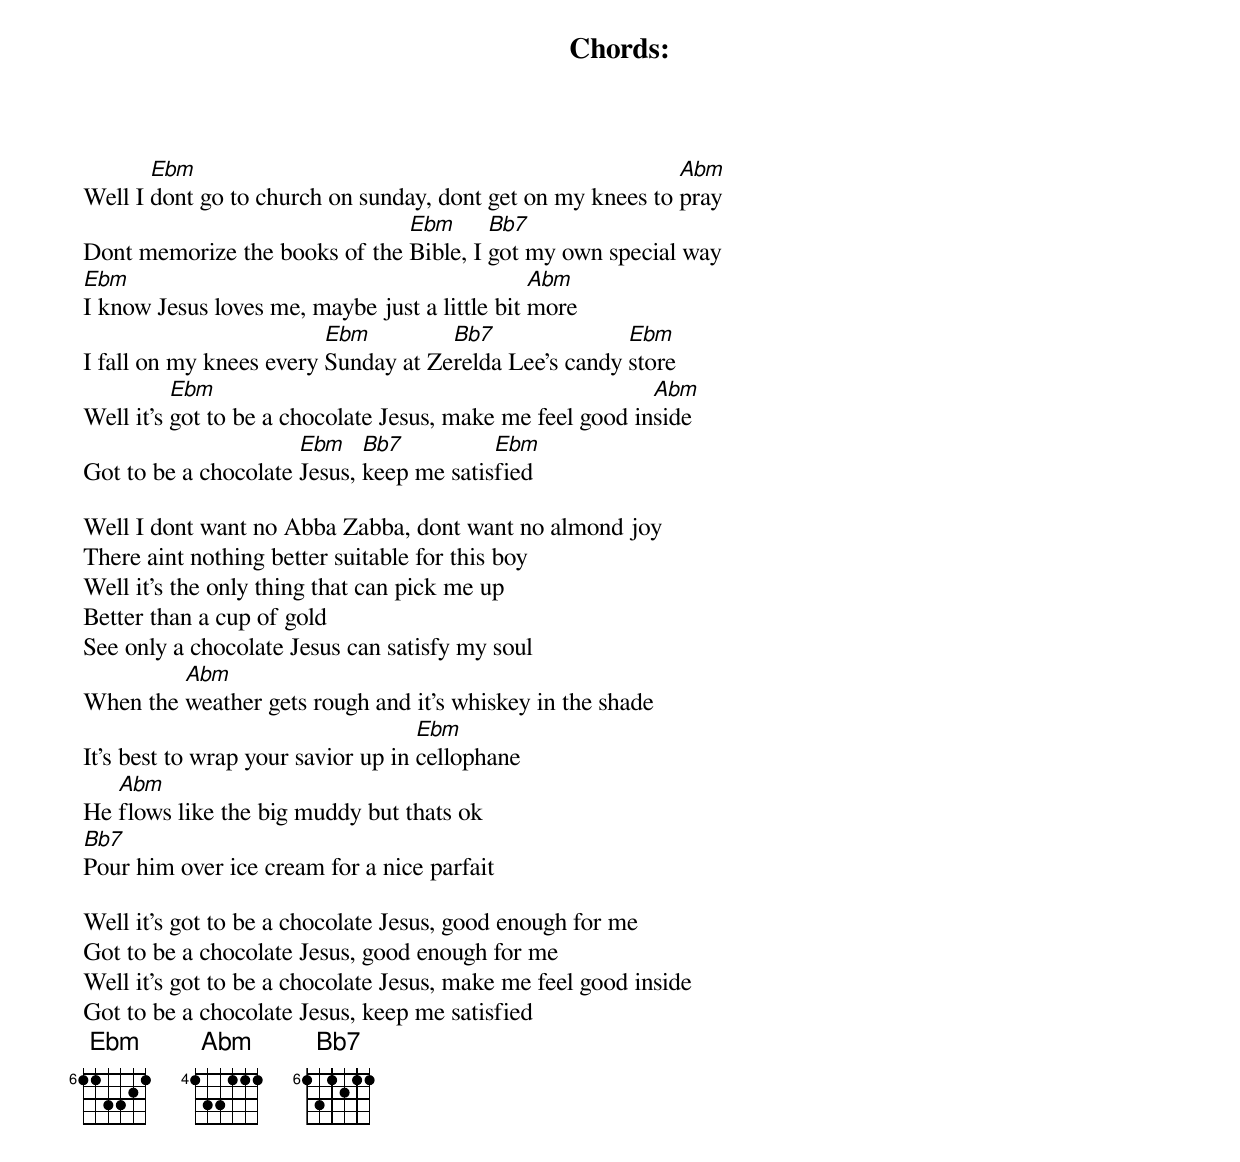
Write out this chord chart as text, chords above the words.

Chords:
Ebm: 668876 (alternate 5th and 6th bass strings)
Abm: 466444
Bb7: 686766

       Ebm                                                  Abm
Well I dont go to church on sunday, dont get on my knees to pray
                               Ebm      Bb7
Dont memorize the books of the Bible, I got my own special way
Ebm                                            Abm
I know Jesus loves me, maybe just a little bit more
                         Ebm         Bb7               Ebm
I fall on my knees every Sunday at Zerelda Lee's candy store
          Ebm                                              Abm
Well it's got to be a chocolate Jesus, make me feel good inside
                      Ebm    Bb7          Ebm
Got to be a chocolate Jesus, keep me satisfied

Well I dont want no Abba Zabba, dont want no almond joy
There aint nothing better suitable for this boy
Well it's the only thing that can pick me up
Better than a cup of gold
See only a chocolate Jesus can satisfy my soul
         Abm
When the weather gets rough and it's whiskey in the shade
                                    Ebm
It's best to wrap your savior up in cellophane
   Abm
He flows like the big muddy but thats ok
Bb7
Pour him over ice cream for a nice parfait

Well it's got to be a chocolate Jesus, good enough for me
Got to be a chocolate Jesus, good enough for me
Well it's got to be a chocolate Jesus, make me feel good inside
Got to be a chocolate Jesus, keep me satisfied
